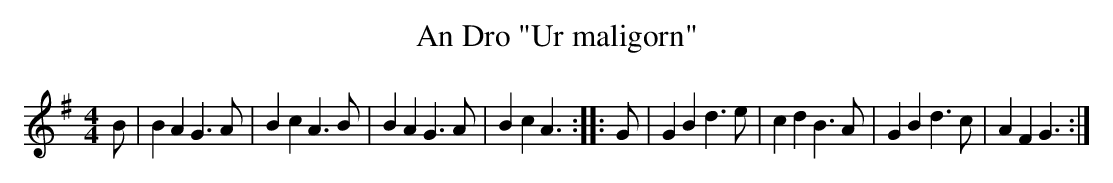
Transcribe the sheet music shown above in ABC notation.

X:1
T:An Dro "Ur maligorn"
M:4/4
L:1/8
K:G
B|B2 A2 G3A |B2 c2 A3B|B2 A2 G3A|B2 c2 A3 :|\
|:G|G2 B2 d3e|c2 d2 B3A |G2 B2 d3c|A2 F2 G3 :|
